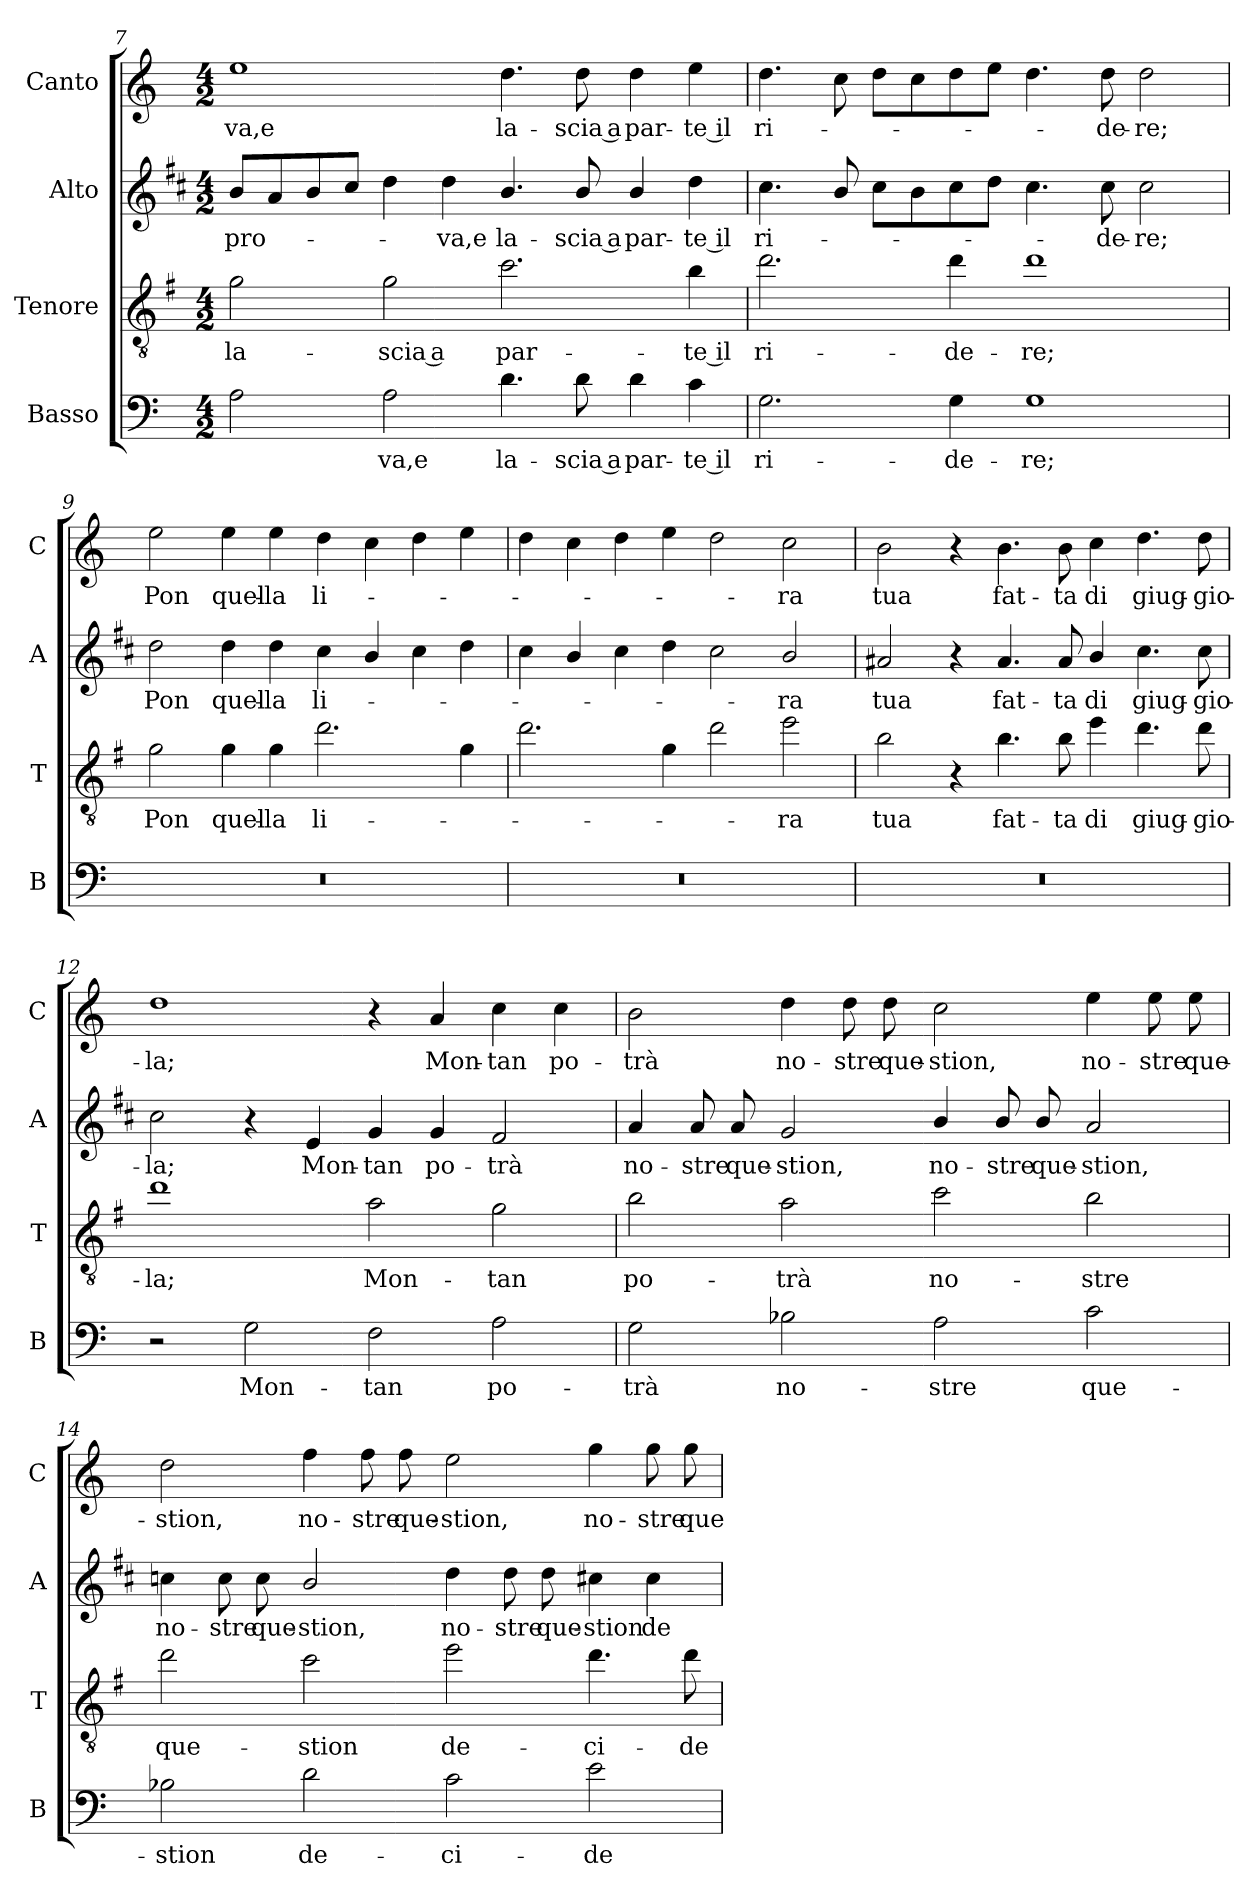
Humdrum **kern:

**kern	**text	**kern	**text	**kern	**text	**kern	**text
*part4	*part4	*part3	*part3	*part2	*part2	*part1	*part1
*staff4	*staff4	*staff3	*staff3	*staff2	*staff2	*staff1	*staff1
*I"Basso	*	*I"Tenore	*	*I"Alto	*	*I"Canto	*
*I'B	*	*I'T	*	*I'A	*	*I'C	*
*clefF4	*	*clefGv2	*	*clefG2	*	*clefG2	*
*	*	*ITrd4c7	*	*ITrd1c2	*	*	*
*k[]	*	*k[]	*	*k[]	*	*k[]	*
*C:	*	*C:	*	*C:	*	*C:	*
*M4/2	*	*M4/2	*	*M4/2	*	*M4/2	*
=7	=7	=7	=7	=7	=7	=7	=7
!	!	!	!LO:LY:b	!	!LO:LY:b	!	!LO:LY:b
2A\	.	2c\	la-	8a/L	pro-	1ee	-va,e
.	.	.	.	8g/	.	.	.
.	.	.	.	8a/	.	.	.
.	.	.	.	8b/J	.	.	.
!	!LO:LY:b	!	!LO:LY:b	!	!	!	!
2A\	-va,e	2c\	-scia a	4cc\	.	.	.
!	!	!	!	!	!LO:LY:b	!	!
.	.	.	.	4cc\	-va,e	.	.
!	!LO:LY:b	!	!LO:LY:b	!	!LO:LY:b	!	!LO:LY:b
4.d\	la-	2.f\	par-	4.a/	la-	4.dd\	la-
!	!LO:LY:b	!	!	!	!LO:LY:b	!	!LO:LY:b
8d\	-scia a	.	.	8a/	-scia a	8dd\	-scia a
!	!LO:LY:b	!	!	!	!LO:LY:b	!	!LO:LY:b
4d\	par-	.	.	4a/	par-	4dd\	par-
!	!LO:LY:b	!	!LO:LY:b	!	!LO:LY:b	!	!LO:LY:b
4c\	-te il	4e\	-te il	4cc\	-te il	4ee\	-te il
=8	=8	=8	=8	=8	=8	=8	=8
!	!LO:LY:b	!	!LO:LY:b	!	!LO:LY:b	!	!LO:LY:b
2.G\	ri-	2.g\	ri-	4.b\	ri-	4.dd\	ri-
.	.	.	.	8a/	.	8cc\	.
.	.	.	.	8b\L	.	8dd\L	.
.	.	.	.	8a\	.	8cc\	.
!	!LO:LY:b	!	!LO:LY:b	!	!	!	!
4G\	-de-	4g\	-de-	8b\	.	8dd\	.
.	.	.	.	8cc\J	.	8ee\J	.
!	!LO:LY:b	!	!LO:LY:b	!	!	!	!
1G	-re;	1g	-re;	4.b\	.	4.dd\	.
!	!	!	!	!	!LO:LY:b	!	!LO:LY:b
.	.	.	.	8b\	-de-	8dd\	-de-
!	!	!	!	!	!LO:LY:b	!	!LO:LY:b
.	.	.	.	2b\	-re;	2dd\	-re;
!!LO:PB:g=z
=9	=9	=9	=9	=9	=9	=9	=9
!	!	!	!LO:LY:b	!	!LO:LY:b	!	!LO:LY:b
0r	.	2c\	Pon	2cc\	Pon	2ee\	Pon
!	!	!	!LO:LY:b	!	!LO:LY:b	!	!LO:LY:b
.	.	4c\	quel-	4cc\	quel-	4ee\	quel-
!	!	!	!LO:LY:b	!	!LO:LY:b	!	!LO:LY:b
.	.	4c\	-la	4cc\	-la	4ee\	-la
!	!	!	!LO:LY:b	!	!LO:LY:b	!	!LO:LY:b
.	.	2.g\	li-	4b\	li-	4dd\	li-
.	.	.	.	4a/	.	4cc\	.
.	.	.	.	4b\	.	4dd\	.
.	.	4c\	.	4cc\	.	4ee\	.
=10	=10	=10	=10	=10	=10	=10	=10
0r	.	2.g\	.	4b\	.	4dd\	.
.	.	.	.	4a/	.	4cc\	.
.	.	.	.	4b\	.	4dd\	.
.	.	4c\	.	4cc\	.	4ee\	.
.	.	2g\	.	2b\	.	2dd\	.
!	!	!	!LO:LY:b	!	!LO:LY:b	!	!LO:LY:b
.	.	2a\	-ra	2a/	-ra	2cc\	-ra
=11	=11	=11	=11	=11	=11	=11	=11
!	!	!	!LO:LY:b	!	!LO:LY:b	!	!LO:LY:b
0r	.	2e\	tua	2g#X/	tua	2b\	tua
.	.	4r	.	4r	.	4r	.
!	!	!	!LO:LY:b	!	!LO:LY:b	!	!LO:LY:b
.	.	4.e\	fat-	4.g#/	fat-	4.b\	fat-
!	!	!	!LO:LY:b	!	!LO:LY:b	!	!LO:LY:b
.	.	8e\	-ta	8g#/	-ta	8b\	-ta
!	!	!	!LO:LY:b	!	!LO:LY:b	!	!LO:LY:b
.	.	4a\	di	4a/	di	4cc\	di
!	!	!	!LO:LY:b	!	!LO:LY:b	!	!LO:LY:b
.	.	4.g\	giug-	4.b\	giug-	4.dd\	giug-
!	!	!	!LO:LY:b	!	!LO:LY:b	!	!LO:LY:b
.	.	8g\	-gio-	8b\	-gio-	8dd\	-gio-
=12	=12	=12	=12	=12	=12	=12	=12
!	!	!	!LO:LY:b	!	!LO:LY:b	!	!LO:LY:b
2r	.	1g	-la;	2b\	-la;	1dd	-la;
!	!LO:LY:b	!	!	!	!	!	!
2G\	Mon-	.	.	4r	.	.	.
!	!	!	!	!	!LO:LY:b	!	!
.	.	.	.	4d/	Mon-	.	.
!	!LO:LY:b	!	!LO:LY:b	!	!LO:LY:b	!	!
2F\	-tan	2d\	Mon-	4f/	-tan	4r	.
!	!	!	!	!	!LO:LY:b	!	!LO:LY:b
.	.	.	.	4f/	po-	4a/	Mon-
!	!LO:LY:b	!	!LO:LY:b	!	!LO:LY:b	!	!LO:LY:b
2A\	po-	2c\	-tan	2e/	-trà	4cc\	-tan
!	!	!	!	!	!	!	!LO:LY:b
.	.	.	.	.	.	4cc\	po-
!!LO:LB:g=z
=13	=13	=13	=13	=13	=13	=13	=13
!	!LO:LY:b	!	!LO:LY:b	!	!LO:LY:b	!	!LO:LY:b
2G\	-trà	2e\	po-	4g/	no-	2b\	-trà
!	!	!	!	!	!LO:LY:b	!	!
.	.	.	.	8g/	-stre	.	.
!	!	!	!	!	!LO:LY:b	!	!
.	.	.	.	8g/	que-	.	.
!	!LO:LY:b	!	!LO:LY:b	!	!LO:LY:b	!	!LO:LY:b
2B-X\	no-	2d\	-trà	2f/	-stion,	4dd\	no-
!	!	!	!	!	!	!	!LO:LY:b
.	.	.	.	.	.	8dd\	-stre
!	!	!	!	!	!	!	!LO:LY:b
.	.	.	.	.	.	8dd\	que-
!	!LO:LY:b	!	!LO:LY:b	!	!LO:LY:b	!	!LO:LY:b
2A\	-stre	2f\	no-	4a/	no-	2cc\	-stion,
!	!	!	!	!	!LO:LY:b	!	!
.	.	.	.	8a/	-stre	.	.
!	!	!	!	!	!LO:LY:b	!	!
.	.	.	.	8a/	que-	.	.
!	!LO:LY:b	!	!LO:LY:b	!	!LO:LY:b	!	!LO:LY:b
2c\	que-	2e\	-stre	2g/	-stion,	4ee\	no-
!	!	!	!	!	!	!	!LO:LY:b
.	.	.	.	.	.	8ee\	-stre
!	!	!	!	!	!	!	!LO:LY:b
.	.	.	.	.	.	8ee\	que-
=14	=14	=14	=14	=14	=14	=14	=14
!	!LO:LY:b	!	!LO:LY:b	!	!LO:LY:b	!	!LO:LY:b
2B-X\	-stion	2g\	que-	4b-X\	no-	2dd\	-stion,
!	!	!	!	!	!LO:LY:b	!	!
.	.	.	.	8b-\	-stre	.	.
!	!	!	!	!	!LO:LY:b	!	!
.	.	.	.	8b-\	que-	.	.
!	!LO:LY:b	!	!LO:LY:b	!	!LO:LY:b	!	!LO:LY:b
2d\	de-	2f\	-stion	2a/	-stion,	4ff\	no-
!	!	!	!	!	!	!	!LO:LY:b
.	.	.	.	.	.	8ff\	-stre
!	!	!	!	!	!	!	!LO:LY:b
.	.	.	.	.	.	8ff\	que-
!	!LO:LY:b	!	!LO:LY:b	!	!LO:LY:b	!	!LO:LY:b
2c\	-ci-	2a\	de-	4cc\	no-	2ee\	-stion,
!	!	!	!	!	!LO:LY:b	!	!
.	.	.	.	8cc\	-stre	.	.
!	!	!	!	!	!LO:LY:b	!	!
.	.	.	.	8cc\	que-	.	.
!	!LO:LY:b	!	!LO:LY:b	!	!LO:LY:b	!	!LO:LY:b
2e\	-de-	4.g\	-ci-	4bn\	-stion	4gg\	no-
!	!	!	!	!	!LO:LY:b	!	!LO:LY:b
.	.	.	.	4b\	de-	8gg\	-stre
!	!	!	!LO:LY:b	!	!	!	!LO:LY:b
.	.	8g\	-de-	.	.	8gg\	que-
=	=	=	=	=	=	=	=
*-	*-	*-	*-	*-	*-	*-	*-
